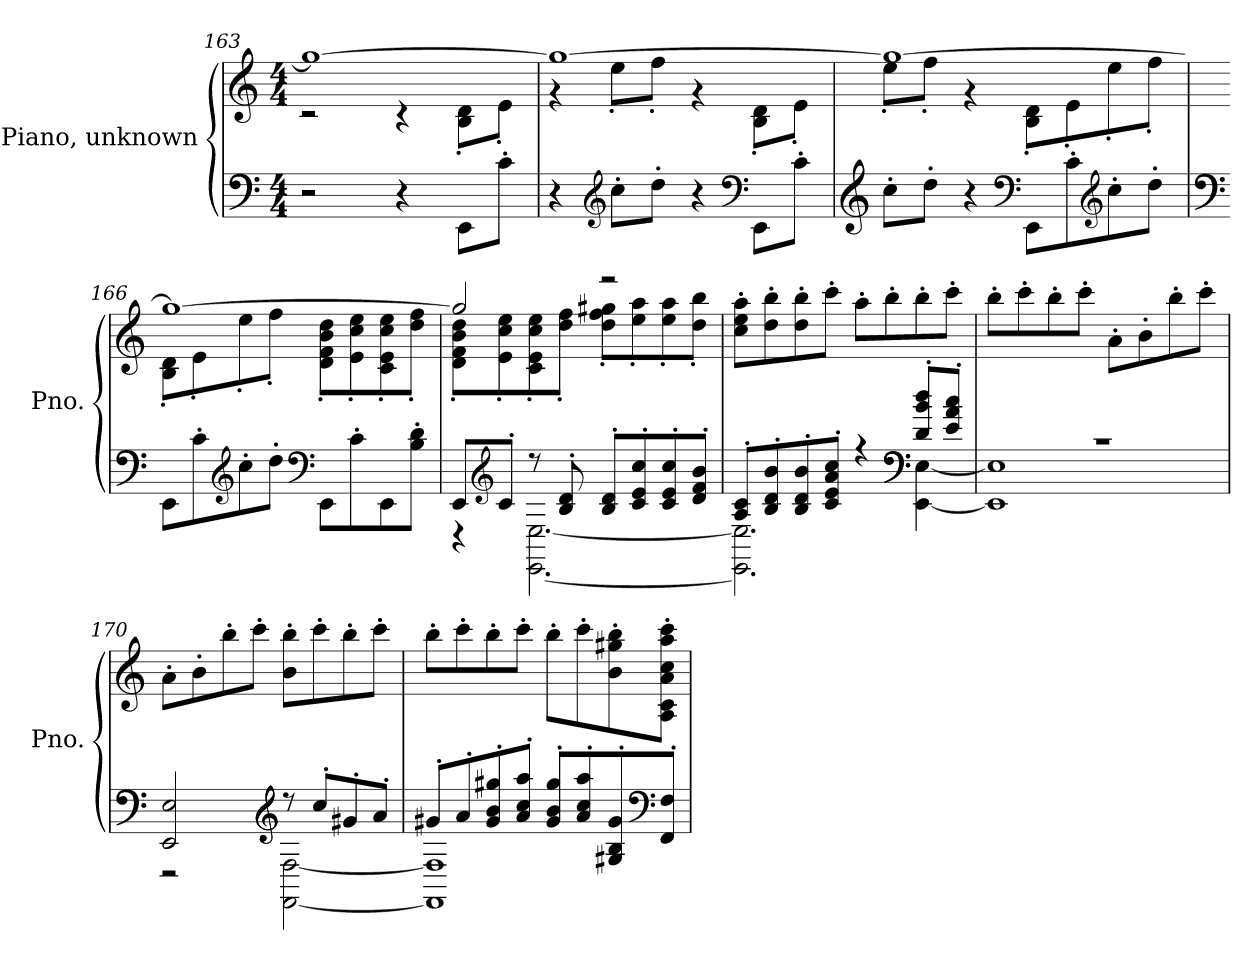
**kern	**kern
*part1	*part1
*staff2	*staff1
*I"Piano, unknown	*
*I'Pno.	*
*clefF4	*clefG2
*k[]	*k[]
*M4/4	*M4/4
=163	=163
*	*^
2r	1gg#_	2r
4r	.	4r
8EE\L	.	8B\' 8d\'L
8c'\J	.	8e'\J
!!LO:LB:g=z	!!
=164	=164	=164
4r	1gg#_	4r
*clefG2	*	*
8cc'\L	.	8ee'\L
8dd'\J	.	8ff'\J
4r	.	4r
*clefF4	*	*
8EE\L	.	8B\' 8d\'L
8c'\J	.	8e'\J
=165	=165	=165
*clefG2	*	*
8cc'\L	1gg#_	8ee'\L
8dd'\J	.	8ff'\J
4r	.	4r
*clefF4	*	*
8EE\L	.	8B\' 8d\'L
8c'\	.	8e'\
*clefG2	*	*
8cc'\	.	8ee'\
8dd'\J	.	8ff'\J
=166	=166	=166
*clefF4	*	*
8EE\L	1gg#_	8B\' 8d\'L
8c'\	.	8e'\
*clefG2	*	*
8cc'\	.	8ee'\
8dd'\J	.	8ff'\J
*clefF4	*	*
8EE\L	.	8d\' 8f\' 8b\' 8dd\'L
8c'\	.	8e\' 8cc\' 8ee\'
8EE\	.	8c\' 8e\' 8cc\' 8ee\'
8B\' 8d\'J	.	8dd\' 8ff\'J
!!LO:LB:g=z	!!
=167	=167	=167
*^	*	*
8EE/L	4r	2gg#/]	8d\' 8f\' 8b\' 8dd\'L
*clefG2	*	*	*
8c'/J	.	.	8e\' 8cc\' 8ee\'
8r	[2.EE\ [2.E\	.	8c\' 8e\' 8cc\' 8ee\'
8B/' 8d/'	.	.	8dd\' 8ff\'J
8B/' 8d/'L	.	2r	8dd\' 8ff\' 8gg#X\'L
8c/' 8e/' 8cc/'	.	.	8ee\' 8aa\'
8c/' 8e/' 8cc/'	.	.	8ee\' 8aa\'
8d/' 8f/' 8b/'J	.	.	8dd\' 8bb\'J
*	*	*v	*v
=168	=168	=168
8A/' 8c/'L	2.EE\] 2.E\]	8cc\' 8ee\' 8aa\'L
8B/' 8d/' 8b/'	.	8dd\' 8bb\'
8B/' 8d/' 8b/'	.	8dd\' 8bb\'
8c/' 8e/' 8a/' 8cc/'J	.	8ccc'\J
4r	.	8aa'\L
.	.	8bb'\
*clefF4	*	*
8d/' 8b/' 8dd/'L	[4EE\ [4E\	8bb'\
8e/' 8a/' 8cc/'J	.	8ccc'\J
=169	=169	=169
1r	1EE] 1E]	8bb'\L
.	.	8ccc'\
.	.	8bb'\
.	.	8ccc'\J
.	.	8a'\L
.	.	8b'\
.	.	8bb'\
.	.	8ccc'\J
!!LO:LB:g=z
=170	=170	=170
2EE/ 2E/	2r	8a'\L
.	.	8b'\
.	.	8bb'\
.	.	8ccc'\J
*clefG2	*	*
8r	[2FF\ [2F\	8b\' 8bb\'L
8cc'/L	.	8ccc'\
8g#X'/	.	8bb'\
8a'/J	.	8ccc'\J
=171	=171	=171
8g#X'/L	1FF] 1F]	8bb'\L
8a'/	.	8ccc'\
8g#/' 8b/' 8gg#X/'	.	8bb'\
8a/' 8cc/' 8aa/'J	.	8ccc'\J
8g#/' 8b/' 8gg#/'L	.	8bb'\L
8a/' 8cc/' 8aa/'	.	8ccc'\
8G#X/' 8B/' 8g#/'	.	8b\' 8gg#X\' 8bb\'
*clefF4	*	*
8FF/' 8F/'J	.	8A\' 8c\' 8a\' 8cc\' 8aa\' 8ccc\'J
*v	*v	*
=	=
*-	*-
